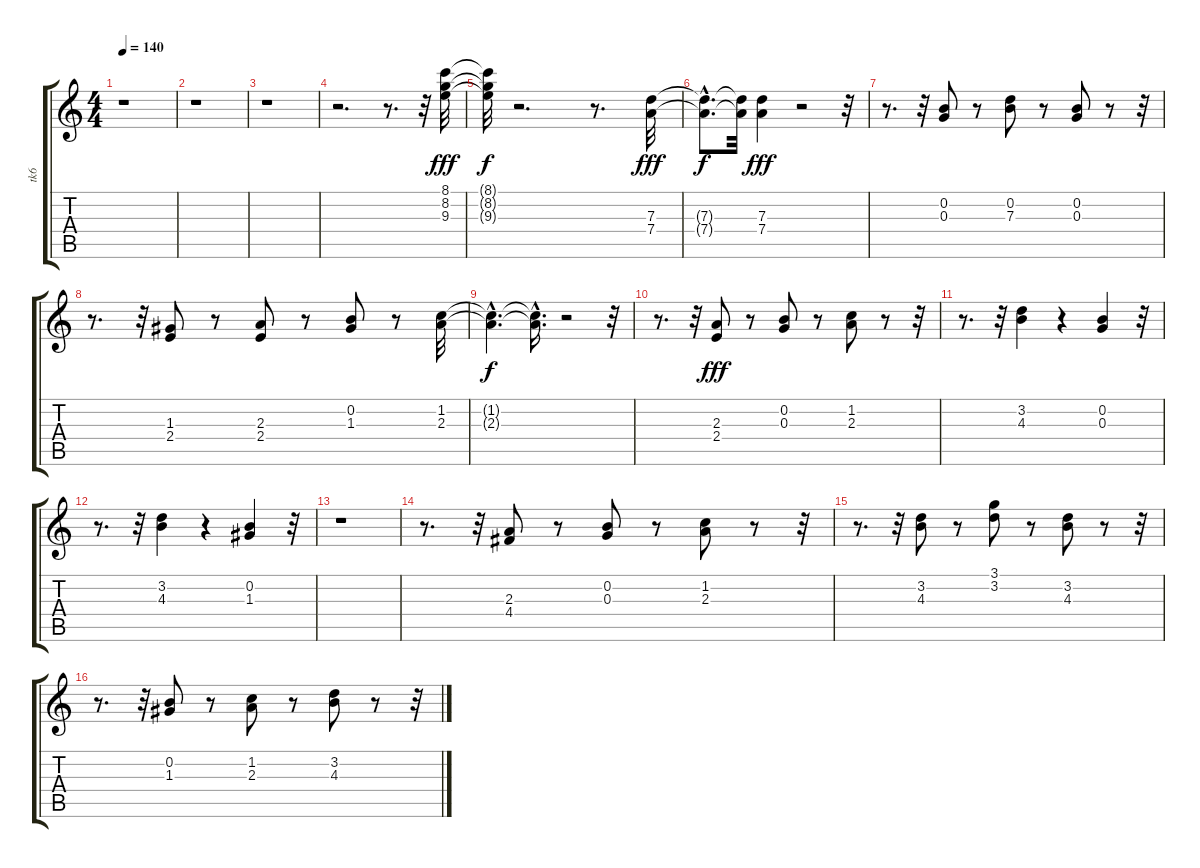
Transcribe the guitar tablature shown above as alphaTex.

\track ("tk6" "tk6") {instrument guitarharmonics}
\staff {score tabs}
\tuning (E4 B3 G3 D3 A2 E2) {hide}
\ts (4 4)
\tempo 140
\clef g2
\ks c
r.1{dy f} |
r.1 |
r.1 |
r.2{d} r.8{d} r.32 (8.1 8.2 9.3).32{dy fff} |
(8.1{t} 8.2{t} 9.3{t}).32{dy f} r.2{d} r.8{d} (7.3 7.4).32{dy fff} |
(7.3{hac t} 7.4{hac t}).8{d dy f} (7.3{t} 7.4{t}).32 (7.3 7.4).4{dy fff} r.2 r.32 |
r.8{d} r.32 (0.2 0.3).8 r.8 (0.2 7.3).8 r.8 (0.2 0.3).8 r.8 r.32 |
r.8{d} r.32 (1.3 2.4).8 r.8 (2.3 2.4).8 r.8 (0.2 1.3).8 r.8 (1.2 2.3).32 |
(1.2{hac t} 2.3{hac t}).4{d dy f} (1.2{hac t} 2.3{hac t}).16{d} r.2 r.32 |
r.8{d} r.32 (2.3 2.4).8{dy fff} r.8 (0.2 0.3).8 r.8 (1.2 2.3).8 r.8 r.32 |
r.8{d} r.32 (3.2 4.3).4 r.4 (0.2 0.3).4 r.32 |
r.8{d} r.32 (3.2 4.3).4 r.4 (0.2 1.3).4 r.32 |
r.1 |
r.8{d} r.32 (2.3 4.4).8 r.8 (0.2 0.3).8 r.8 (1.2 2.3).8 r.8 r.32 |
r.8{d} r.32 (3.2 4.3).8 r.8 (3.1 3.2).8 r.8 (3.2 4.3).8 r.8 r.32 |
r.8{d} r.32 (0.2 1.3).8 r.8 (1.2 2.3).8 r.8 (3.2 4.3).8 r.8 r.32
